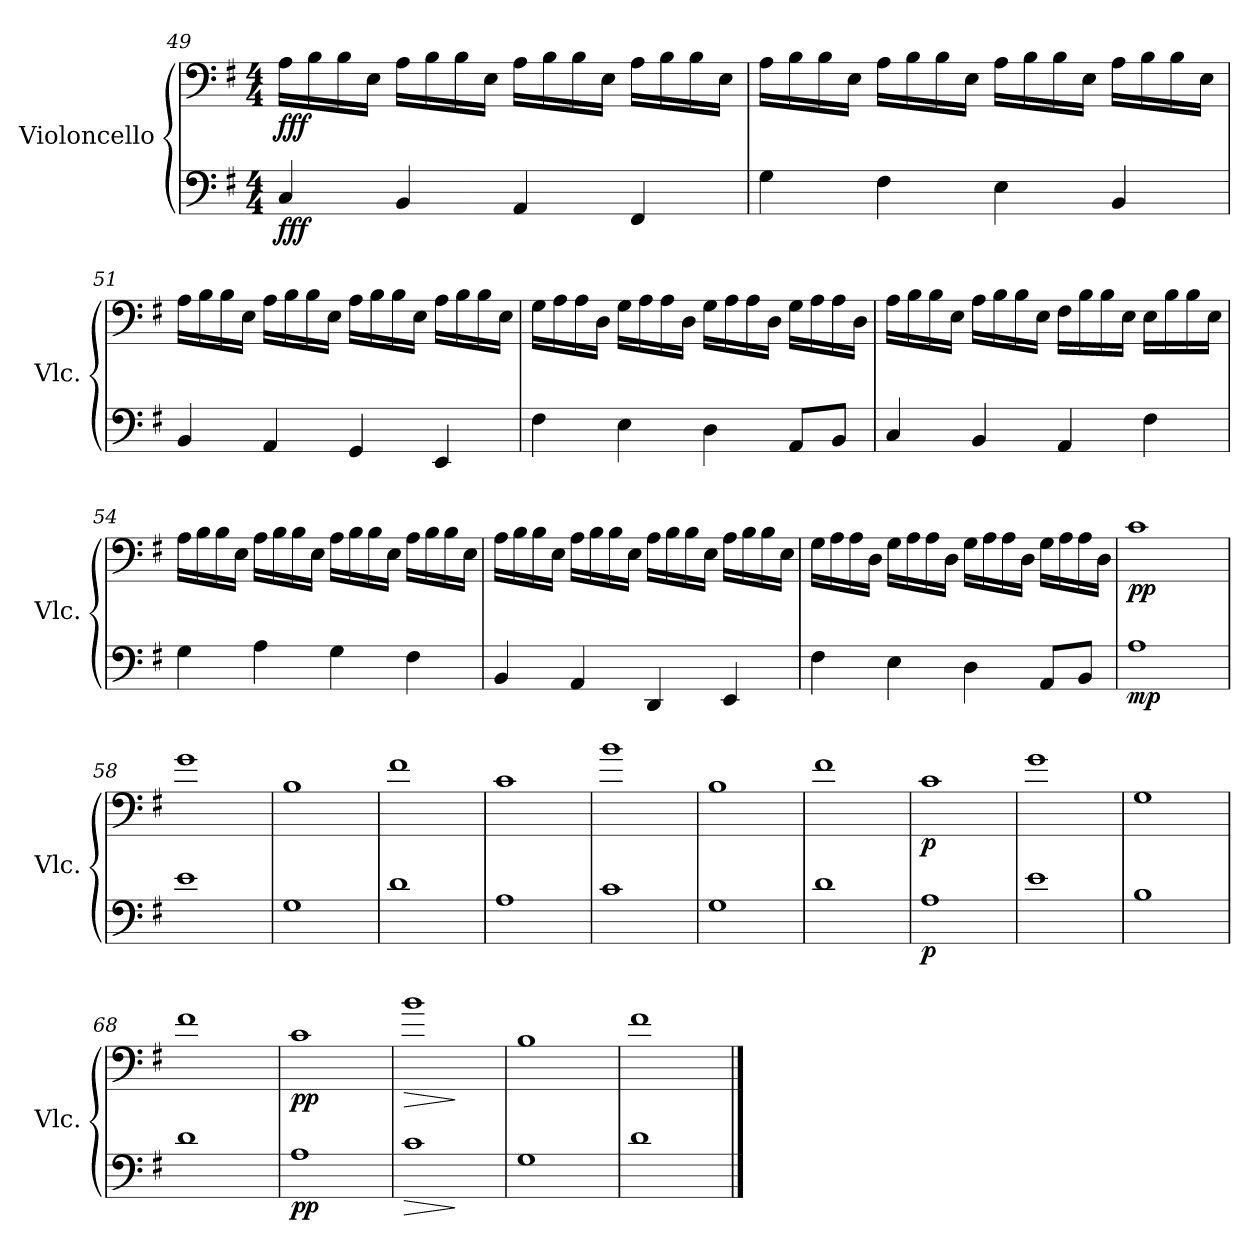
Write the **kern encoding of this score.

**kern	**dynam	**kern	**dynam
*part2	*part2	*part1	*part1
*staff2	*staff2	*staff1	*staff1
*I"Violoncello	*	*I"Violoncello	*
*I'Vlc.	*	*I'Vlc.	*
!!LO:LB:g=z
*clefF4	*	*clefF4	*
*k[f#]	*	*k[f#]	*
*M4/4	*	*M4/4	*
=49	=49	=49	=49
!	!LO:DY:b	!	!LO:DY:b
4C/	fff	16A\LL	fff
.	.	16B\	.
.	.	16B\	.
.	.	16E\JJ	.
4BB/	.	16A\LL	.
.	.	16B\	.
.	.	16B\	.
.	.	16E\JJ	.
4AA/	.	16A\LL	.
.	.	16B\	.
.	.	16B\	.
.	.	16E\JJ	.
4FF#/	.	16A\LL	.
.	.	16B\	.
.	.	16B\	.
.	.	16E\JJ	.
=50	=50	=50	=50
4G\	.	16A\LL	.
.	.	16B\	.
.	.	16B\	.
.	.	16E\JJ	.
4F#\	.	16A\LL	.
.	.	16B\	.
.	.	16B\	.
.	.	16E\JJ	.
4E\	.	16A\LL	.
.	.	16B\	.
.	.	16B\	.
.	.	16E\JJ	.
4BB/	.	16A\LL	.
.	.	16B\	.
.	.	16B\	.
.	.	16E\JJ	.
!!LO:LB:g=z
=51	=51	=51	=51
4BB/	.	16A\LL	.
.	.	16B\	.
.	.	16B\	.
.	.	16E\JJ	.
4AA/	.	16A\LL	.
.	.	16B\	.
.	.	16B\	.
.	.	16E\JJ	.
4GG/	.	16A\LL	.
.	.	16B\	.
.	.	16B\	.
.	.	16E\JJ	.
4EE/	.	16A\LL	.
.	.	16B\	.
.	.	16B\	.
.	.	16E\JJ	.
=52	=52	=52	=52
4F#\	.	16G\LL	.
.	.	16A\	.
.	.	16A\	.
.	.	16D\JJ	.
4E\	.	16G\LL	.
.	.	16A\	.
.	.	16A\	.
.	.	16D\JJ	.
4D\	.	16G\LL	.
.	.	16A\	.
.	.	16A\	.
.	.	16D\JJ	.
8AA/L	.	16G\LL	.
.	.	16A\	.
8BB/J	.	16A\	.
.	.	16D\JJ	.
!!LO:LB:g=z
=53	=53	=53	=53
4C/	.	16A\LL	.
.	.	16B\	.
.	.	16B\	.
.	.	16E\JJ	.
4BB/	.	16A\LL	.
.	.	16B\	.
.	.	16B\	.
.	.	16E\JJ	.
4AA/	.	16F#\LL	.
.	.	16B\	.
.	.	16B\	.
.	.	16E\JJ	.
4F#\	.	16E\LL	.
.	.	16B\	.
.	.	16B\	.
.	.	16E\JJ	.
=54	=54	=54	=54
4G\	.	16A\LL	.
.	.	16B\	.
.	.	16B\	.
.	.	16E\JJ	.
4A\	.	16A\LL	.
.	.	16B\	.
.	.	16B\	.
.	.	16E\JJ	.
4G\	.	16A\LL	.
.	.	16B\	.
.	.	16B\	.
.	.	16E\JJ	.
4F#\	.	16A\LL	.
.	.	16B\	.
.	.	16B\	.
.	.	16E\JJ	.
!!LO:PB:g=z
=55	=55	=55	=55
4BB/	.	16A\LL	.
.	.	16B\	.
.	.	16B\	.
.	.	16E\JJ	.
4AA/	.	16A\LL	.
.	.	16B\	.
.	.	16B\	.
.	.	16E\JJ	.
4DD/	.	16A\LL	.
.	.	16B\	.
.	.	16B\	.
.	.	16E\JJ	.
4EE/	.	16A\LL	.
.	.	16B\	.
.	.	16B\	.
.	.	16E\JJ	.
=56	=56	=56	=56
4F#\	.	16G\LL	.
.	.	16A\	.
.	.	16A\	.
.	.	16D\JJ	.
4E\	.	16G\LL	.
.	.	16A\	.
.	.	16A\	.
.	.	16D\JJ	.
4D\	.	16G\LL	.
.	.	16A\	.
.	.	16A\	.
.	.	16D\JJ	.
8AA/L	.	16G\LL	.
.	.	16A\	.
8BB/J	.	16A\	.
.	.	16D\JJ	.
=57	=57	=57	=57
*	*	*MM65	*
!	!LO:DY:b	!	!LO:DY:b
1A	mp	1c	pp
=58	=58	=58	=58
1e	.	1g	.
=59	=59	=59	=59
1G	.	1B	.
=60	=60	=60	=60
1d	.	1f#	.
=61	=61	=61	=61
1A	.	1c	.
!!LO:LB:g=z
=62	=62	=62	=62
1c	.	1b	.
=63	=63	=63	=63
1G	.	1B	.
=64	=64	=64	=64
1d	.	1f#	.
=65	=65	=65	=65
!	!LO:DY:b	!	!LO:DY:b
1A	p	1c	p
=66	=66	=66	=66
1e	.	1g	.
=67	=67	=67	=67
1B	.	1G	.
=68	=68	=68	=68
1d	.	1f#	.
=69	=69	=69	=69
!	!LO:DY:b	!	!LO:DY:b
1A	pp	1c	pp
=70	=70	=70	=70
!	!LO:HP:b	!	!LO:HP:b
1c	>	1b	>
.	]	.	]
=71	=71	=71	=71
1G	.	1B	.
=72	=72	=72	=72
1d	.	1f#	.
==	==	==	==
*-	*-	*-	*-
